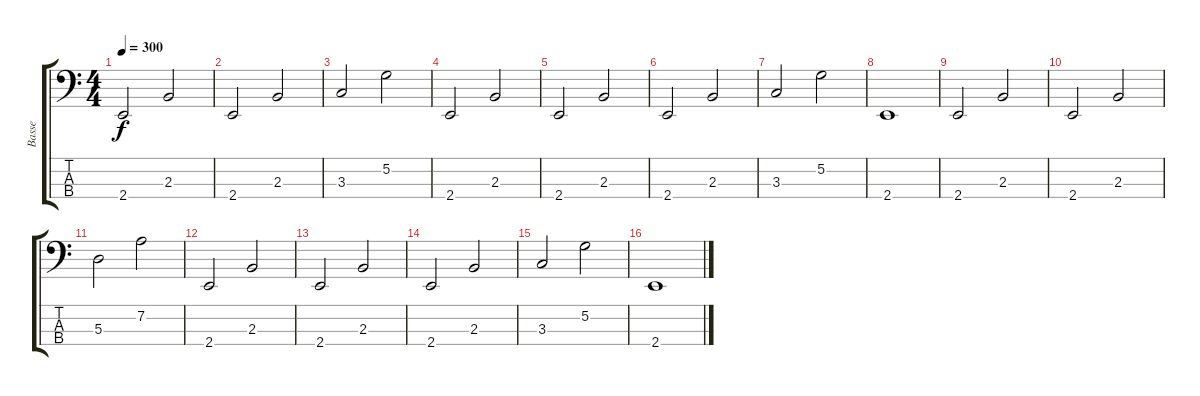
\track ("Basse" "Basse") {instrument slapbass1}
\staff {score tabs}
\tuning (G2 D2 A1 D1) {hide}
\ts (4 4)
\tempo 300
\clef f4
\ks c
2.4.2{dy f} 2.3.2 |
2.4.2 2.3.2 |
3.3.2 5.2.2 |
2.4.2 2.3.2 |
2.4.2 2.3.2 |
2.4.2 2.3.2 |
3.3.2 5.2.2 |
2.4.1 |
2.4.2 2.3.2 |
2.4.2 2.3.2 |
5.3.2 7.2.2 |
2.4.2 2.3.2 |
2.4.2 2.3.2 |
2.4.2 2.3.2 |
3.3.2 5.2.2 |
2.4.1
